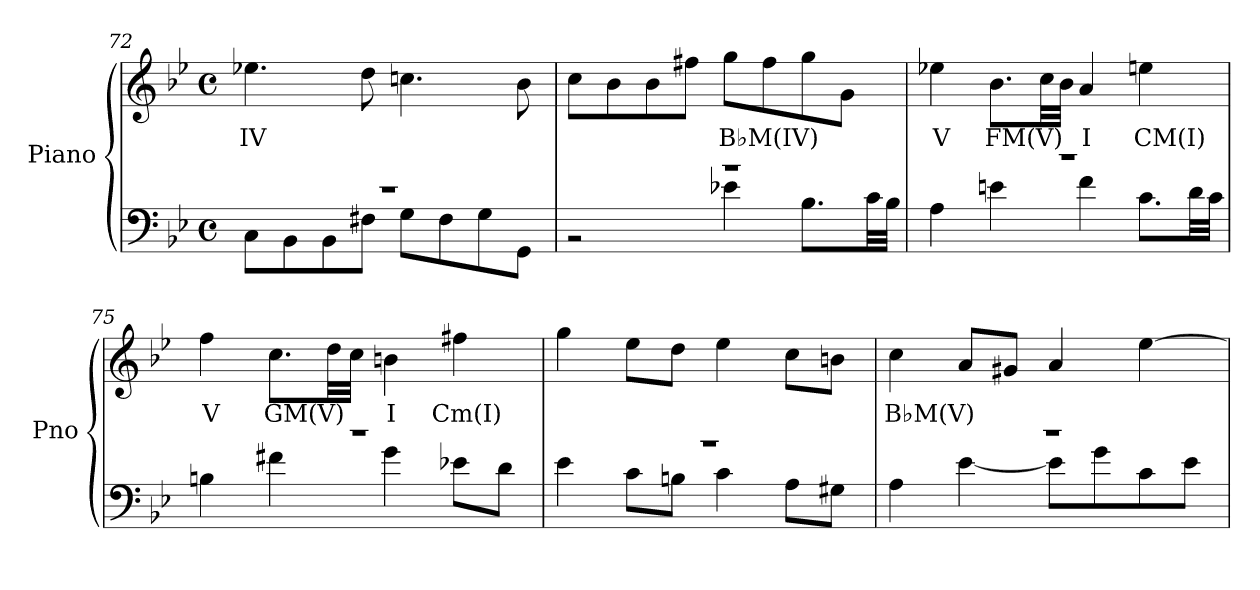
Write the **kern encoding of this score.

**kern	**kern	**text
*part1	*part1	*part1
*staff2	*staff1	*staff1
*I"Piano	*	*
*I'Pno	*	*
*clefF4	*clefG2	*
*k[b-e-]	*k[b-e-]	*
*M4/4	*M4/4	*
*met(c)	*met(c)	*
=72	=72	=72
*^	*	*
!	!	!	!LO:LY:b
1r	8C\L	4.ee-X\	IV
.	8BB-\	.	.
.	8BB-\	.	.
.	8F#X\J	8dd\	.
.	8G\L	4.ccn\	.
.	8F#\	.	.
.	8G\	.	.
.	8GG\J	8b-\	.
!!LO:LB:g=z
=73	=73	=73	=73
1r	2r	8cc\L	.
.	.	8b-\	.
.	.	8b-\	.
.	.	8ff#X\J	.
!	!	!	!LO:LY:b
.	4e-X\	8gg\L	B♭M(IV)
.	.	8ff#\	.
.	8.B-\L	8gg\	.
.	.	8g\J	.
.	32c\LL	.	.
.	32B-\JJJ	.	.
!!LO:LB:g=z
=74	=74	=74	=74
!	!	!	!LO:LY:b
1r	4A\	4ee-X\	V
!	!	!	!LO:LY:b
.	4en\	8.b-\L	FM(V)
.	.	32cc\LL	.
.	.	32b-\JJJ	.
!	!	!	!LO:LY:b
.	4f\	4a/	I
!	!	!	!LO:LY:b
.	8.c\L	4een\	CM(I)
.	32d\LL	.	.
.	32c\JJJ	.	.
=75	=75	=75	=75
!	!	!	!LO:LY:b
1r	4Bn\	4ff\	V
!	!	!	!LO:LY:b
.	4f#X\	8.cc\L	GM(V)
.	.	32dd\LL	.
.	.	32cc\JJJ	.
!	!	!	!LO:LY:b
.	4g\	4bn\	I
!	!	!	!LO:LY:b
.	8e-X\L	4ff#X\	Cm(I)
.	8d\J	.	.
=76	=76	=76	=76
1r	4e-\	4gg\	.
.	8c\L	8ee-\L	.
.	8Bn\J	8dd\J	.
.	4c\	4ee-\	.
.	8A\L	8cc\L	.
.	8G#X\J	8bn\J	.
=77	=77	=77	=77
!	!	!	!LO:LY:b
1r	4A\	4cc\	B♭M(V)
.	[4e-\	8a/L	.
.	.	8g#X/J	.
.	8e-\L]	4a/	.
.	8g\	.	.
.	8c\	[4ee-\	.
.	8e-\J	.	.
*v	*v	*	*
=	=	=
*-	*-	*-
